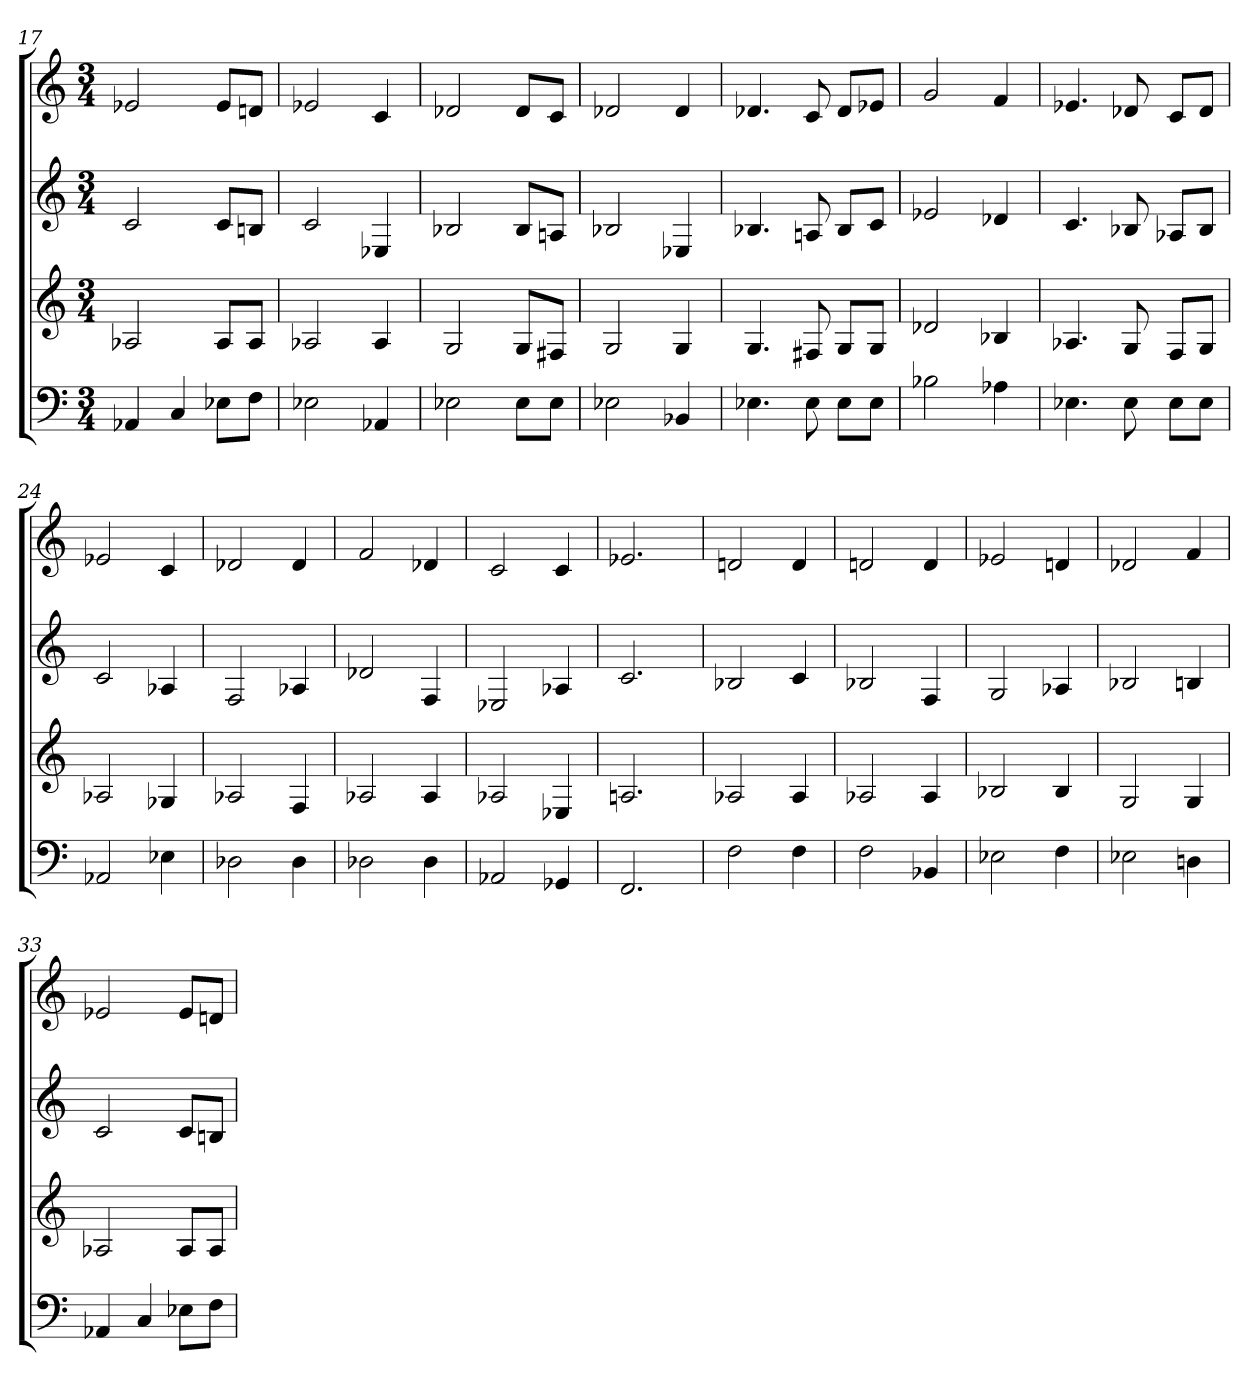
**kern	**kern	**kern	**kern
*part4	*part3	*part2	*part1
*staff4	*staff3	*staff2	*staff1
*M3/4	*M3/4	*M3/4	*M3/4
=17	=17	=17	=17
4AA-X	2A-X	2c	2e-X
4C	.	.	.
8E-XL	8A-L	8cL	8e-L
8FJ	8A-J	8BnJ	8dnJ
=18	=18	=18	=18
2E-X	2A-X	2c	2e-X
4AA-X	4A-	4E-X	4c
=19	=19	=19	=19
2E-X	2G	2B-X	2d-X
8E-L	8GL	8B-L	8d-L
8E-J	8F#XJ	8AnJ	8cJ
=20	=20	=20	=20
2E-X	2G	2B-X	2d-X
4BB-X	4G	4E-X	4d-
=21	=21	=21	=21
4.E-X	4.G	4.B-X	4.d-X
8E-	8F#X	8An	8c
8E-L	8GL	8B-L	8d-L
8E-J	8GJ	8cJ	8e-XJ
=22	=22	=22	=22
2B-X	2d-X	2e-X	2g
4A-X	4B-X	4d-X	4f
=23	=23	=23	=23
4.E-X	4.A-X	4.c	4.e-X
8E-	8G	8B-X	8d-X
8E-L	8FL	8A-XL	8cL
8E-J	8GJ	8B-J	8d-J
=24	=24	=24	=24
2AA-X	2A-X	2c	2e-X
4E-X	4G-X	4A-X	4c
=25	=25	=25	=25
2D-X	2A-X	2F	2d-X
4D-	4F	4A-X	4d-
=26	=26	=26	=26
2D-X	2A-X	2d-X	2f
4D-	4A-	4F	4d-X
=27	=27	=27	=27
2AA-X	2A-X	2E-X	2c
4GG-X	4E-X	4A-X	4c
=28	=28	=28	=28
2.FF	2.An	2.c	2.e-X
=29	=29	=29	=29
2F	2A-X	2B-X	2dn
4F	4A-	4c	4d
=30	=30	=30	=30
2F	2A-X	2B-X	2dn
4BB-X	4A-	4F	4d
=31	=31	=31	=31
2E-X	2B-X	2G	2e-X
4F	4B-	4A-X	4dn
=32	=32	=32	=32
2E-X	2G	2B-X	2d-X
4Dn	4G	4Bn	4f
=33	=33	=33	=33
4AA-X	2A-X	2c	2e-X
4C	.	.	.
8E-XL	8A-L	8cL	8e-L
8FJ	8A-J	8BnJ	8dnJ
=	=	=	=
*-	*-	*-	*-
